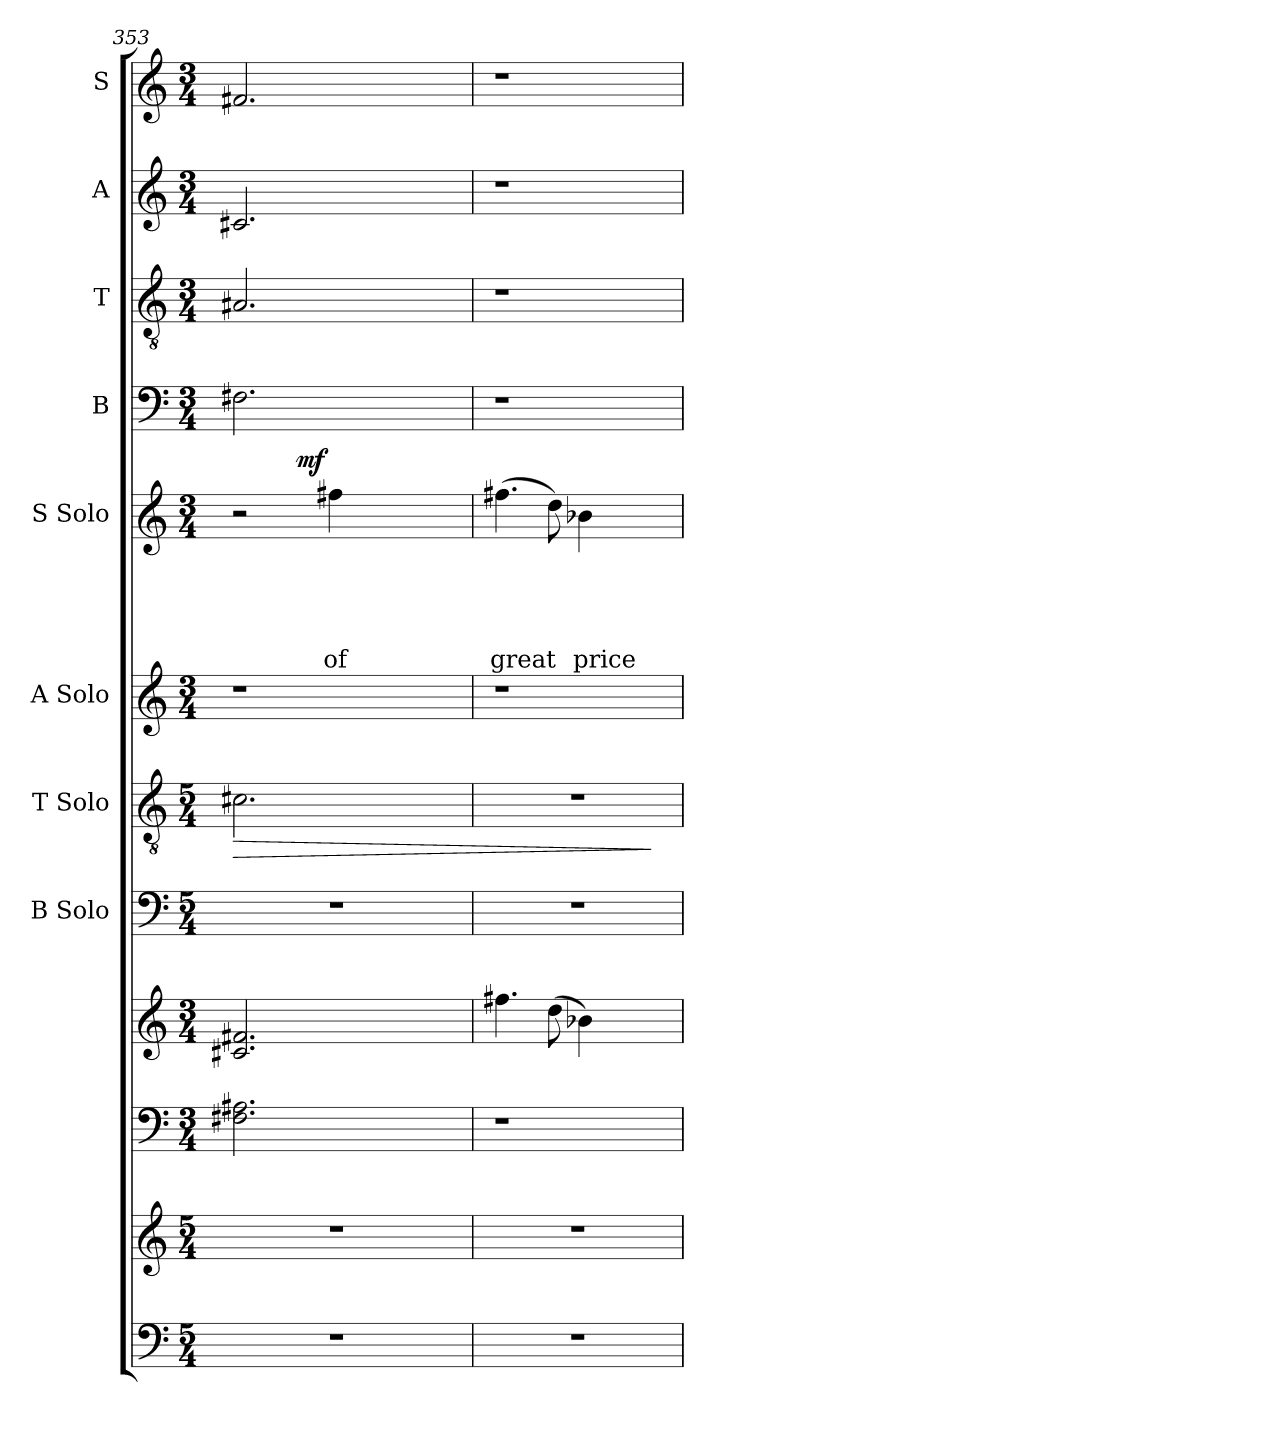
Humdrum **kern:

**kern	**kern	**kern	**kern	**kern	**kern	**text	**dynam	**kern	**kern	**text	**text	**text	**text	**text	**dynam	**kern	**text	**kern	**text	**kern	**text	**kern	**text
*part12	*part11	*part10	*part9	*part8	*part7	*part7	*part7	*part6	*part5	*part5	*part5	*part5	*part5	*part5	*part5	*part4	*part4	*part3	*part3	*part2	*part2	*part1	*part1
*staff12	*staff11	*staff10	*staff9	*staff8	*staff7	*staff7	*staff7	*staff6	*staff5	*staff5	*staff5	*staff5	*staff5	*staff5	*staff5	*staff4	*staff4	*staff3	*staff3	*staff2	*staff2	*staff1	*staff1
*	*	*	*	*I"B Solo	*I"T Solo	*	*	*I"A Solo	*I"S Solo	*	*	*	*	*	*	*I"B	*	*I"T	*	*I"A	*	*I"S	*
*clefF4	*clefG2	*clefF4	*clefG2	*clefF4	*clefGv2	*	*	*clefG2	*clefG2	*	*	*	*	*	*	*clefF4	*	*clefGv2	*	*clefG2	*	*clefG2	*
*k[]	*k[]	*k[]	*k[]	*k[]	*k[]	*	*	*k[]	*k[]	*	*	*	*	*	*	*k[]	*	*k[]	*	*k[]	*	*k[]	*
*C:	*C:	*C:	*C:	*C:	*C:	*	*	*C:	*C:	*	*	*	*	*	*	*C:	*	*C:	*	*C:	*	*C:	*
*M5/4	*M5/4	*M3/4	*M3/4	*M5/4	*M5/4	*	*	*M3/4	*M3/4	*	*	*	*	*	*	*M3/4	*	*M3/4	*	*M3/4	*	*M3/4	*
=353	=353	=353	=353	=353	=353	=353	=353	=353	=353	=353	=353	=353	=353	=353	=353	=353	=353	=353	=353	=353	=353	=353	=353
!	!	!	!	!	!	!	!LO:HP:b	!LO:N:vis=1	!	!	!	!	!	!	!	!	!	!	!	!	!	!	!
*	*	*	*	*	*	*	*	*	*^	*	*	*	*	*	*	*	*	*	*	*	*	*	*
4%5r	4%5r	2.F#X\ 2.A#X\	2.c#X/ 2.f#X/	4%5r	2.c#X\	.	>	2.r	2r	4ryy	.	.	.	.	.	.	2.F#X\	.	2.A#X/	.	2.c#X/	.	2.f#X/	.
.	.	.	.	.	.	.	.	.	.	16.ryy	.	.	.	.	.	.	.	.	.	.	.	.	.	.
!	!	!	!	!	!	!	!	!	!	!	!	!	!	!	!	!LO:DY:a	!	!	!	!	!	!	!	!
.	.	.	.	.	.	.	.	.	.	2ryy	.	.	.	.	.	mf	.	.	.	.	.	.	.	.
!	!	!	!	!	!	!	!	!	!	!	!	!	!	!	!LO:LY:b	!	!	!	!	!	!	!	!	!
.	.	.	.	.	.	.	.	.	4ff#X\	.	.	.	.	.	of	.	.	.	.	.	.	.	.	.
.	.	2ryy	2ryy	.	2ryy	.	.	2ryy	2ryy	.	.	.	.	.	.	.	2ryy	.	2ryy	.	2ryy	.	2ryy	.
.	.	.	.	.	.	.	.	.	.	4ryy	.	.	.	.	.	.	.	.	.	.	.	.	.	.
.	.	.	.	.	.	.	.	.	.	8ryy	.	.	.	.	.	.	.	.	.	.	.	.	.	.
.	.	.	.	.	.	.	.	.	.	32ryy	.	.	.	.	.	.	.	.	.	.	.	.	.	.
=354	=354	=354	=354	=354	=354	=354	=354	=354	=354	=354	=354	=354	=354	=354	=354	=354	=354	=354	=354	=354	=354	=354	=354	=354
!	!	!LO:N:vis=1	!	!	!	!	!	!LO:N:vis=1	!	!	!	!	!	!	!LO:LY:b	!	!LO:N:vis=1	!	!LO:N:vis=1	!	!LO:N:vis=1	!	!LO:N:vis=1	!
*	*	*	*	*	*	*	*	*	*v	*v	*	*	*	*	*	*	*	*	*	*	*	*	*	*
4%5r	4%5r	2.r	4.ff#X\	4%5r	4%5r	.	.	2.r	(>4.ff#X\	.	.	.	.	great	.	2.r	.	2.r	.	2.r	.	2.r	.
.	.	.	(>8dd\	.	.	.	.	.	8dd\)	.	.	.	.	.	.	.	.	.	.	.	.	.	.
!	!	!	!	!	!	!	!	!	!	!	!	!	!	!LO:LY:b	!	!	!	!	!	!	!	!	!
.	.	.	4b-X\)	.	.	.	.	.	4b-X\	.	.	.	.	price	.	.	.	.	.	.	.	.	.
.	.	2ryy	2ryy	.	.	.	.	2ryy	2ryy	.	.	.	.	.	.	2ryy	.	2ryy	.	2ryy	.	2ryy	.
.	.	.	.	.	.	.	]	.	.	.	.	.	.	.	.	.	.	.	.	.	.	.	.
=	=	=	=	=	=	=	=	=	=	=	=	=	=	=	=	=	=	=	=	=	=	=	=
*-	*-	*-	*-	*-	*-	*-	*-	*-	*-	*-	*-	*-	*-	*-	*-	*-	*-	*-	*-	*-	*-	*-	*-
